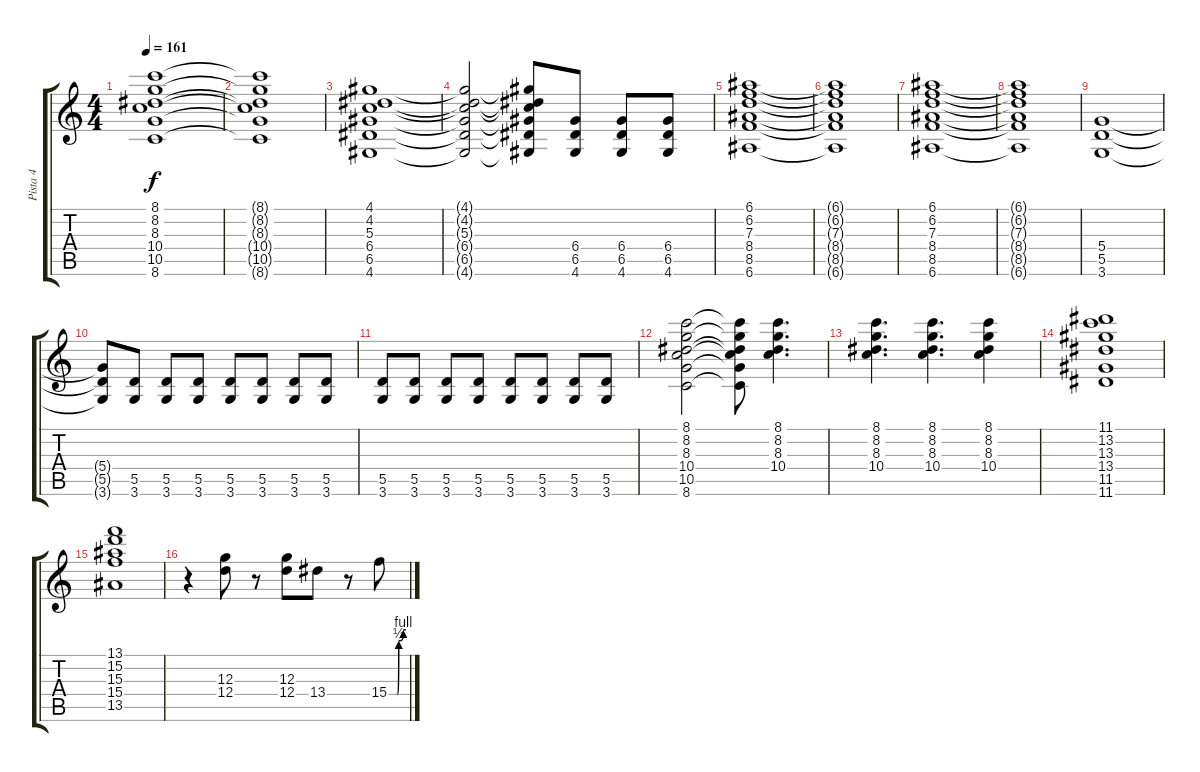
\track ("Pista 4" "Pista 4") {instrument distortionguitar}
\staff {score tabs}
\tuning (E4 B3 G3 D3 A2 E2) {hide}
\ts (4 4)
\tempo 161
\clef g2
\ks c
(8.1 8.2 8.3 10.4 10.5 8.6).1{dy f} |
(8.1{t} 8.2{t} 8.3{t} 10.4{t} 10.5{t} 8.6{t}).1 |
(4.1 4.2 5.3 6.4 6.5 4.6).1 |
(4.1{t} 4.2{t} 5.3{t} 6.4{t} 6.5{t} 4.6{t}).2 (4.1{t} 4.2{t} 5.3{t} 6.4{t} 6.5{t} 4.6{t}).8 (6.4 6.5 4.6).8 (6.4 6.5 4.6).8 (6.4 6.5 4.6).8 |
(6.1 6.2 7.3 8.4 8.5 6.6).1 |
(6.1{t} 6.2{t} 7.3{t} 8.4{t} 8.5{t} 6.6{t}).1 |
(6.1 6.2 7.3 8.4 8.5 6.6).1 |
(6.1{t} 6.2{t} 7.3{t} 8.4{t} 8.5{t} 6.6{t}).1 |
(5.4 5.5 3.6).1 |
(5.4{t} 5.5{t} 3.6{t}).8 (5.5 3.6).8 (5.5 3.6).8 (5.5 3.6).8 (5.5 3.6).8 (5.5 3.6).8 (5.5 3.6).8 (5.5 3.6).8 |
(5.5 3.6).8 (5.5 3.6).8 (5.5 3.6).8 (5.5 3.6).8 (5.5 3.6).8 (5.5 3.6).8 (5.5 3.6).8 (5.5 3.6).8 |
(8.1 8.2 8.3 10.4 10.5 8.6).2 (8.1{t} 8.2{t} 8.3{t} 10.4{t} 10.5{t} 8.6{t}).8 (8.1 8.2 8.3 10.4).4{d} |
(8.1 8.2 8.3 10.4).4{d} (8.1 8.2 8.3 10.4).4{d} (8.1 8.2 8.3 10.4).4 |
(11.1 13.2 13.3 13.4 11.5 11.6).1 |
(13.1 15.2 15.3 15.4 13.5).1 |
r.4 (12.3 12.4).8 r.8 (12.3 12.4).8 13.4.8 r.8 15.4{be (custom 0 0 10 0 20 0 30 0 35 2 40 2 51 4 60 4)}.8
